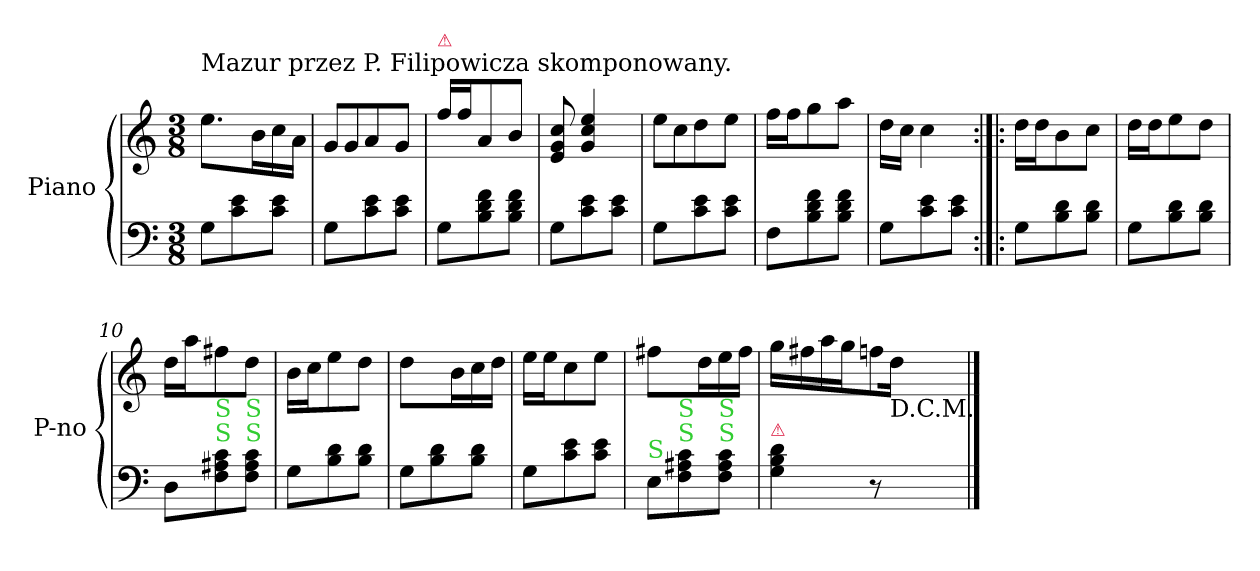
**kern	**kern
*part1	*part1
*staff2	*staff1
*I"Piano	*
*I'P-no	*
*clefF4	*clefG2
*k[]	*k[]
*M3/8	*M3/8
=1	=1
!	!LO:TX:a:t=Mazur przez P. Filipowicza skomponowany.
8G\L	8.ee\L
8c\ 8e\	.
.	16b\L
8c\ 8e\J	16cc\
.	16a\JJ
=2	=2
!	!LO:N:vis=8
8G\L	16g/L
!	!LO:N:vis=8
.	16g/
8c\ 8e\	8a/
8c\ 8e\J	8g/J
=3	=3
!	!LO:TX:a:color=crimson:t=⚠
8G\L	16ff\LL
.	16ff\J
8B\ 8d\ 8f\	8a/
8B\ 8d\ 8f\J	8b/J
=4	=4
8G\L	8e/ 8g/ 8cc/
8c\ 8e\	4g/ 4cc/ 4ee/
8c\ 8e\J	.
=5	=5
!	!LO:N:vis=8
8G\L	16ee\L
!	!LO:N:vis=8
.	16cc\
8c\ 8e\	8dd\
8c\ 8e\J	8ee\J
=6	=6
8F\L	16ff\LL
.	16ff\J
8B\ 8d\ 8f\	8gg\
8B\ 8d\ 8f\J	8aa\J
=7	=7
8G\L	16dd\LL
.	16cc\JJ
8c\ 8e\	4cc\
8c\ 8e\J	.
=8:|!|:	=8:|!|:
8G\L	16dd\LL
.	16dd\J
8B\ 8d\	8b\
8B\ 8d\J	8cc\J
=9	=9
8G\L	16dd\LL
.	16dd\J
8B\ 8d\	8ee\
8B\ 8d\J	8dd\J
=10	=10
8D\L	16dd\LL
.	16aa\J
!LO:TX:a:color=limegreen:t=S	!
!LO:TX:a:color=limegreen:t=S	!
8F\ 8A#X\ 8c\	8ff#X\
!LO:TX:a:color=limegreen:t=S	!
!LO:TX:a:color=limegreen:t=S	!
8F\ 8A#\ 8c\J	8dd\J
=11	=11
8G\L	16b\LL
.	16cc\J
8B\ 8d\	8ee\
8B\ 8d\J	8dd\J
=12	=12
!	!LO:N:vis=8
8G\L	8.dd\L
8B\ 8d\	.
.	16b\L
8B\ 8d\J	16cc\
.	16dd\JJ
=13	=13
8G\L	16ee\LL
.	16ee\J
8c\ 8e\	8cc\
8c\ 8e\J	8ee\J
=14	=14
!LO:TX:a:color=limegreen:t=S	!
!	!LO:N:vis=8
8E\L	8.ff#X\L
!LO:TX:a:color=limegreen:t=S	!
!LO:TX:a:color=limegreen:t=S	!
8F\ 8A#X\ 8c\	.
.	16dd\L
!LO:TX:a:color=limegreen:t=S	!
!LO:TX:a:color=limegreen:t=S	!
8F\ 8A#\ 8c\J	16ee\
.	16ff#\JJ
=15	=15
!LO:TX:a:color=crimson:t=⚠	!
4G\ 4B\ 4d\	16gg\LL
.	16ff#X\
.	16aa\
.	16gg\
!	!LO:N:vis=4
8r	16ffn\
!	!LO:TX:b:t=D.C.M.
.	16dd\JJ
==	==
*-	*-
